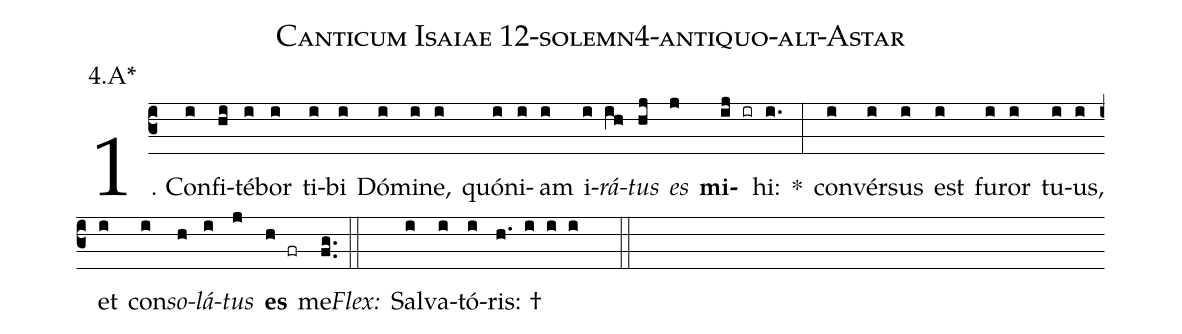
name: Canticum Isaiae 12-solemn4-antiquo-alt-Astar;
annotation: 4.A*;
%%
(c3)1. Con(i)fi(hi)té(i)bor(i) ti(i)bi(i) Dó(i)mi(i)ne,(i) quón(i)i(i)am(i) i(i)<i>rá</i>(ih)<i>tus</i>(hj) <i>es</i>(j) <b>mi</b>(ij ir)hi:(i.) *(:) con(i)vér(i)sus(i) est(i) fu(i)ror(i) tu(i)us,(i) et(i) con(i)<i>so</i>(h)<i>lá</i>(i)<i>tus</i>(j) <b>es</b>(h fr) me.(fg..) (::)
<i>Flex:</i>()  Sal(i)va(i)tó(i)ris: †(h. i i i  ::)
